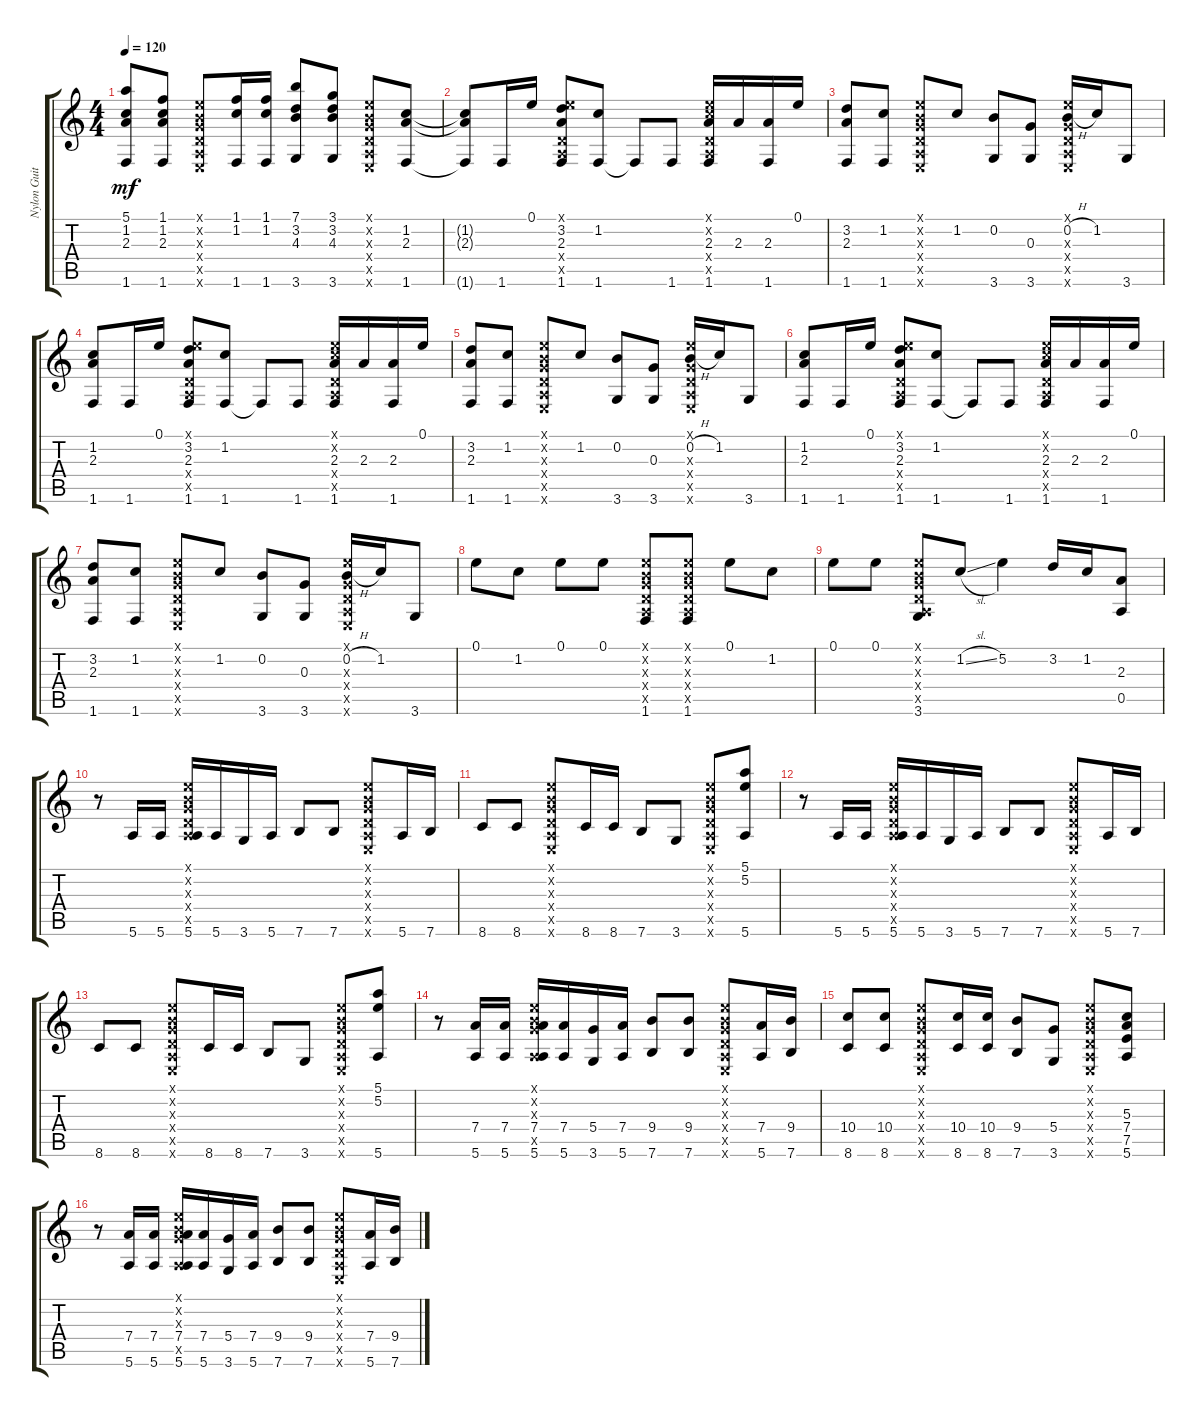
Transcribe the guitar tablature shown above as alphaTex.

\track ("Nylon Guitar" "Nylon Guit") {instrument acousticguitarnylon}
\staff {score tabs}
\tuning (E4 B3 G3 D3 A2 E2) {hide}
\ts (4 4)
\tempo 120
\clef g2
\ks c
(5.1 1.2 2.3 1.6).8{dy mf} (1.1 1.2 2.3 1.6).8 (0.1{x} 0.2{x} 0.3{x} 0.4{x} 0.5{x} 0.6{x}).8 (1.1 1.2 1.6).16 (1.1 1.2 1.6).16 (7.1 3.2 4.3 3.6).8 (3.1 3.2 4.3 3.6).8 (0.1{x} 0.2{x} 0.3{x} 0.4{x} 0.5{x} 0.6{x}).8 (1.2 2.3 1.6).8 |
(1.2{t} 2.3{t} 1.6{t}).8 1.6.16 0.1.16 (0.1{x} 3.2 2.3 0.4{x} 0.5{x} 1.6).8 (1.2 1.6).8 1.6{t}.8 1.6.8 (0.1{x} 1.2{x} 2.3 0.4{x} 0.5{x} 1.6).16 2.3.16 (2.3 1.6).16 0.1.16 |
(3.2 2.3 1.6).8 (1.2 1.6).8 (0.1{x} 0.2{x} 0.3{x} 0.4{x} 0.5{x} 0.6{x}).8 1.2.8 (0.2 3.6).8 (0.3 3.6).8 (0.1{x} 0.2{h} 0.3{x} 0.4{x} 0.5{x} 0.6{x}).16 1.2.16 3.6.8 |
(1.2 2.3 1.6).8 1.6.16 0.1.16 (0.1{x} 3.2 2.3 0.4{x} 0.5{x} 1.6).8 (1.2 1.6).8 1.6{t}.8 1.6.8 (0.1{x} 1.2{x} 2.3 0.4{x} 0.5{x} 1.6).16 2.3.16 (2.3 1.6).16 0.1.16 |
(3.2 2.3 1.6).8 (1.2 1.6).8 (0.1{x} 0.2{x} 0.3{x} 0.4{x} 0.5{x} 0.6{x}).8 1.2.8 (0.2 3.6).8 (0.3 3.6).8 (0.1{x} 0.2{h} 0.3{x} 0.4{x} 0.5{x} 0.6{x}).16 1.2.16 3.6.8 |
(1.2 2.3 1.6).8 1.6.16 0.1.16 (0.1{x} 3.2 2.3 0.4{x} 0.5{x} 1.6).8 (1.2 1.6).8 1.6{t}.8 1.6.8 (0.1{x} 1.2{x} 2.3 0.4{x} 0.5{x} 1.6).16 2.3.16 (2.3 1.6).16 0.1.16 |
(3.2 2.3 1.6).8 (1.2 1.6).8 (0.1{x} 0.2{x} 0.3{x} 0.4{x} 0.5{x} 0.6{x}).8 1.2.8 (0.2 3.6).8 (0.3 3.6).8 (0.1{x} 0.2{h} 0.3{x} 0.4{x} 0.5{x} 0.6{x}).16 1.2.16 3.6.8 |
0.1.8 1.2.8 0.1.8 0.1.8 (0.1{x} 0.2{x} 0.3{x} 0.4{x} 0.5{x} 1.6).8 (0.1{x} 0.2{x} 0.3{x} 0.4{x} 0.5{x} 1.6).8 0.1.8 1.2.8 |
0.1.8 0.1.8 (0.1{x} 0.2{x} 0.3{x} 0.4{x} 0.5{x} 3.6).8 1.2{sl}.8 5.2.4 3.2.16 1.2.16 (2.3 0.5).8 |
r.8 5.6.16 5.6.16 (0.1{x} 0.2{x} 0.3{x} 0.4{x} 0.5{x} 5.6).16 5.6.16 3.6.16 5.6.16 7.6.8 7.6.8 (0.1{x} 0.2{x} 0.3{x} 0.4{x} 0.5{x} 0.6{x}).8 5.6.16 7.6.16 |
8.6.8 8.6.8 (0.1{x} 0.2{x} 0.3{x} 0.4{x} 0.5{x} 0.6{x}).8 8.6.16 8.6.16 7.6.8 3.6.8 (0.1{x} 0.2{x} 0.3{x} 0.4{x} 0.5{x} 0.6{x}).8 (5.1 5.2 5.6).8 |
r.8 5.6.16 5.6.16 (0.1{x} 0.2{x} 0.3{x} 0.4{x} 0.5{x} 5.6).16 5.6.16 3.6.16 5.6.16 7.6.8 7.6.8 (0.1{x} 0.2{x} 0.3{x} 0.4{x} 0.5{x} 0.6{x}).8 5.6.16 7.6.16 |
8.6.8 8.6.8 (0.1{x} 0.2{x} 0.3{x} 0.4{x} 0.5{x} 0.6{x}).8 8.6.16 8.6.16 7.6.8 3.6.8 (0.1{x} 0.2{x} 0.3{x} 0.4{x} 0.5{x} 0.6{x}).8 (5.1 5.2 5.6).8 |
r.8 (7.4 5.6).16 (7.4 5.6).16 (0.1{x} 0.2{x} 0.3{x} 7.4 0.5{x} 5.6).16 (7.4 5.6).16 (5.4 3.6).16 (7.4 5.6).16 (9.4 7.6).8 (9.4 7.6).8 (0.1{x} 0.2{x} 0.3{x} 0.4{x} 0.5{x} 0.6{x}).8 (7.4 5.6).16 (9.4 7.6).16 |
(10.4 8.6).8 (10.4 8.6).8 (0.1{x} 0.2{x} 0.3{x} 0.4{x} 0.5{x} 0.6{x}).8 (10.4 8.6).16 (10.4 8.6).16 (9.4 7.6).8 (5.4 3.6).8 (0.1{x} 0.2{x} 0.3{x} 0.4{x} 0.5{x} 0.6{x}).8 (5.3 7.4 7.5 5.6).8 |
r.8 (7.4 5.6).16 (7.4 5.6).16 (0.1{x} 0.2{x} 0.3{x} 7.4 0.5{x} 5.6).16 (7.4 5.6).16 (5.4 3.6).16 (7.4 5.6).16 (9.4 7.6).8 (9.4 7.6).8 (0.1{x} 0.2{x} 0.3{x} 0.4{x} 0.5{x} 0.6{x}).8 (7.4 5.6).16 (9.4 7.6).16
